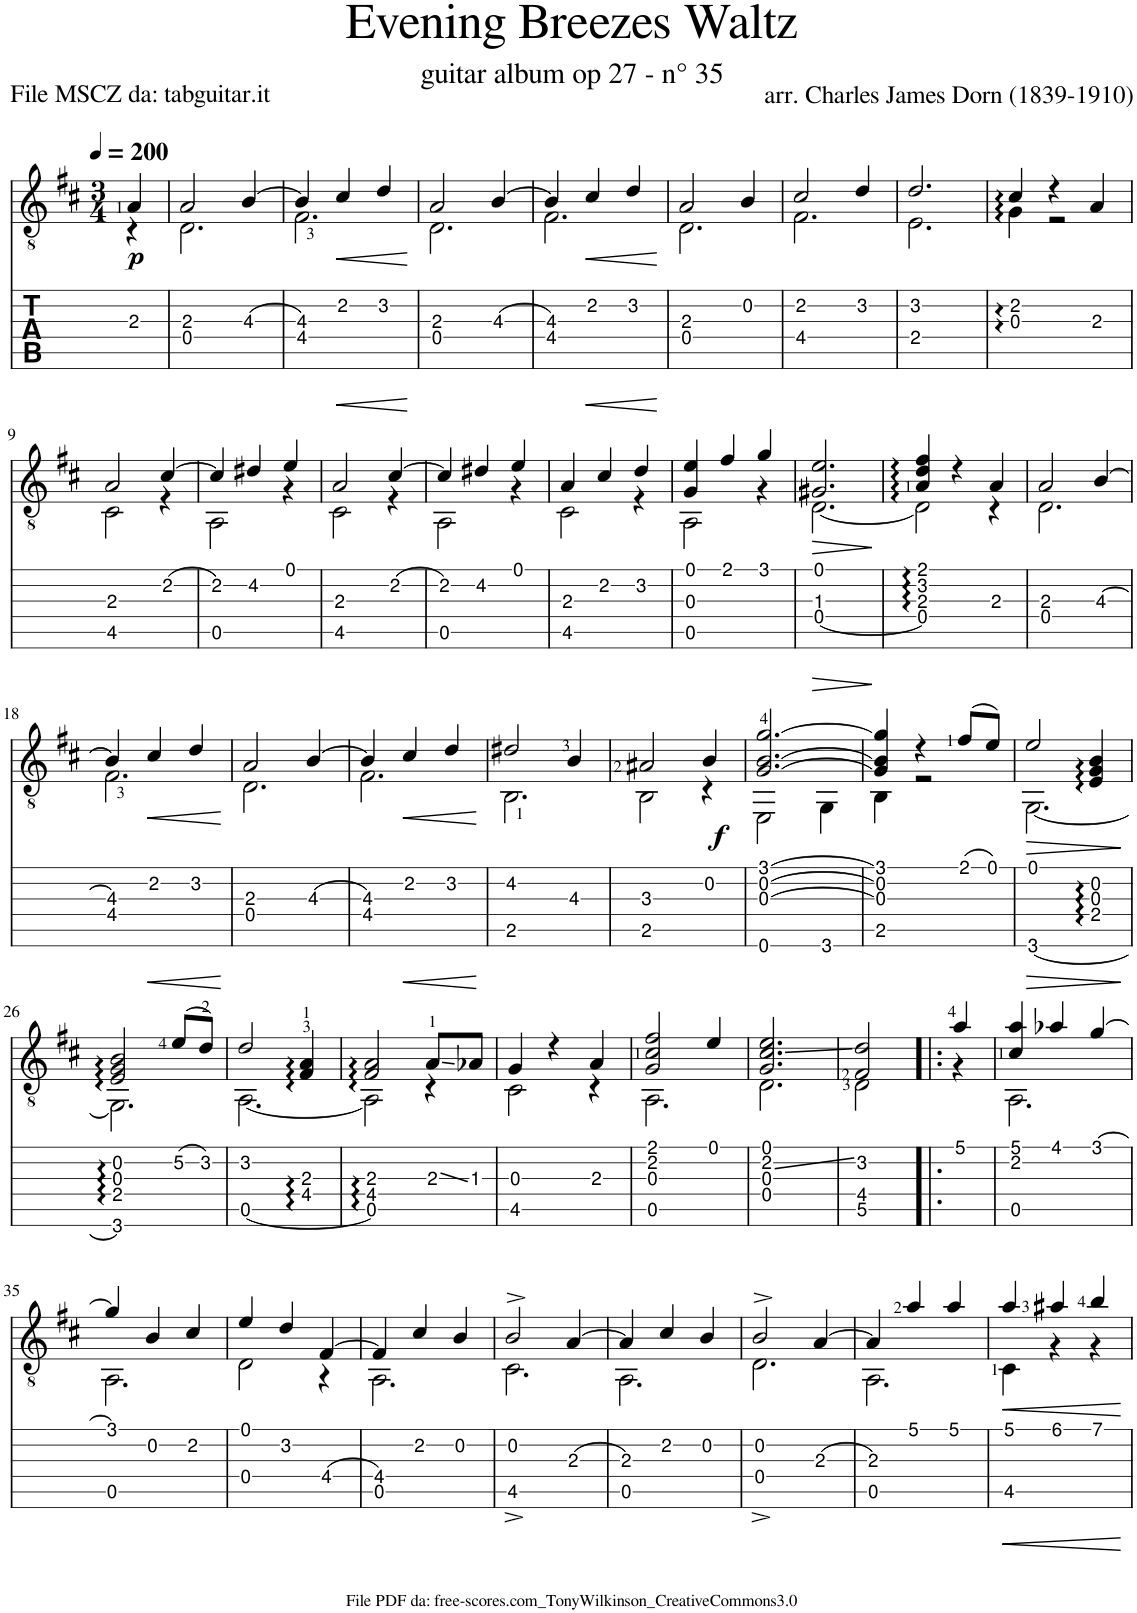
**kern	**kern	**dynam
*part1	*part1	*part1
*staff2	*staff1	*staff1/2
*I"Guitar	*	*
*I'Guit.	*	*
*stria6	*	*
*	*clefGv2	*
*k[f#c#]	*k[f#c#]	*
*M3/4	*M3/4	*
*MM200	*MM200	*
=	=	=
*^	*^	*
!	!	!	!	!LO:DY:b
4A	4r	4A/	4r	p
=1	=1	=1	=1	=1
2A	2.D	2A/	2.D\	.
[4B	.	[4B/	.	.
=2	=2	=2	=2	=2
4B]	2.F#	4B/]	2.F#\	.
!	!	!	!	!LO:HP:b
4c#	.	4c#/	.	<
4d	.	4d/	.	.
*v	*v	*	*	*
*	*v	*v	*
.	.	[
=3	=3	=3
*^	*^	*
2A	2.D	2A/	2.D\	.
[4B	.	[4B/	.	.
=4	=4	=4	=4	=4
4B]	2.F#	4B/]	2.F#\	.
!	!	!	!	!LO:HP:b
4c#	.	4c#/	.	<
4d	.	4d/	.	.
*v	*v	*	*	*
*	*v	*v	*
.	.	[
=5	=5	=5
*^	*^	*
2A	2.D	2A/	2.D\	.
4B	.	4B/	.	.
=6	=6	=6	=6	=6
2c#	2.F#	2c#/	2.F#\	.
4d	.	4d/	.	.
=7	=7	=7	=7	=7
2.d	2.E	2.d/	2.E\	.
=8	=8	=8	=8	=8
4c#:	4G:	4c#/	4G\	.
4r	2r	4r	2r	.
4A	.	4A/	.	.
!!LO:LB:g=z	!!
=9	=9	=9	=9	=9
2A	2C#	2A/	2C#\	.
[4c#	4r	[4c#/	4r	.
=10	=10	=10	=10	=10
4c#]	2AA	4c#/]	2AA\	.
4d#	.	4d#X/	.	.
4e	4r	4e/	4r	.
=11	=11	=11	=11	=11
2A	2C#	2A/	2C#\	.
[4c#	4r	[4c#/	4r	.
=12	=12	=12	=12	=12
4c#]	2AA	4c#/]	2AA\	.
4d#	.	4d#X/	.	.
4e	4r	4e/	4r	.
=13	=13	=13	=13	=13
4A	2C#	4A/	2C#\	.
4c#	.	4c#/	.	.
4d	4r	4d/	4r	.
=14	=14	=14	=14	=14
4G 4e	2AA	4G/ 4e/	2AA\	.
4f#	.	4f#/	.	.
4g	4r	4g/	4r	.
=15	=15	=15	=15	=15
!	!	!	!	!LO:HP:b
2.G# 2.e	[2.D	2.G#X/ 2.e/	[2.D\	>
*v	*v	*	*	*
*	*v	*v	*
.	.	]
=16	=16	=16
*^	*^	*
4A 4d 4f#	2D]	4A/ 4d/ 4f#/	2D\]	.
4r	.	4r	.	.
4A	4r	4A/	4r	.
=17	=17	=17	=17	=17
2A	2.D	2A/	2.D\	.
[4B	.	[4B/	.	.
!!LO:LB:g=z	!!
=18	=18	=18	=18	=18
4B]	2.F#	4B/]	2.F#\	.
!	!	!	!	!LO:HP:b
4c#	.	4c#/	.	<
4d	.	4d/	.	.
*v	*v	*	*	*
*	*v	*v	*
.	.	[
=19	=19	=19
*^	*^	*
2A	2.D	2A/	2.D\	.
[4B	.	[4B/	.	.
=20	=20	=20	=20	=20
4B]	2.F#	4B/]	2.F#\	.
!	!	!	!	!LO:HP:b
4c#	.	4c#/	.	<
4d	.	4d/	.	.
*v	*v	*	*	*
*	*v	*v	*
.	.	[
=21	=21	=21
*^	*^	*
2d#	2.BB	2d#X/	2.BB\	.
4B	.	4B/	.	.
=22	=22	=22	=22	=22
2A#	2BB	2A#X/	2BB\	.
!	!	!	!	!LO:DY:a=2
4B	4r	4B/	4r	f
=23	=23	=23	=23	=23
[2.G [2.B [2.g	2EE	[2.G/ [2.B/ [2.g/	2EE\	.
.	4GG	.	4GG\	.
=24	=24	=24	=24	=24
4G] 4B] 4g]	4BB	4G/] 4B/] 4g/]	4BB\	.
4r	2r	4r	2r	.
8f#L	.	(8f#/L	.	.
8eJ	.	8e/J)	.	.
=25	=25	=25	=25	=25
!	!	!	!	!LO:HP:b
2e	[2.GG	2e/	[2.GG\	>
4E 4G 4B	.	4E/ 4G/ 4B/	.	.
*v	*v	*	*	*
*	*v	*v	*
.	.	]
!!LO:LB:g=z
=26	=26	=26
*^	*^	*
2E 2G 2B	2.GG]	2E/ 2G/ 2B/	2.GG\]	.
8eL	.	(8e/L	.	.
8dJ	.	8d/J)	.	.
=27	=27	=27	=27	=27
2d	[2.AA	2d/	[2.AA\	.
4F# 4A	.	4F#/ 4A/	.	.
=28	=28	=28	=28	=28
2F# 2A	2AA]	2F#/ 2A/	2AA\]	.
8AL	4r	8A/L	4r	.
8A-J	.	8A-X/J	.	.
=29	=29	=29	=29	=29
4G	2C#	4G/	2C#\	.
4r	.	4r	.	.
4A	4r	4A/	4r	.
=30	=30	=30	=30	=30
2G 2c# 2f#	2.AA	2G/ 2c#/ 2f#/	2.AA\	.
4e	.	4e/	.	.
=31	=31	=31	=31	=31
2.G 2.c# 2.e	2.D	2.G/ 2.c#/ 2.e/	2.D\	.
=32	=32	=32	=32	=32
2F# 2d	2D	2F#/ 2d/	2D\	.
=33!|:	=33!|:	=33!|:	=33!|:	=33!|:
4a	4r	4a/	4r	.
=34	=34	=34	=34	=34
4c# 4a	2.AA	4c#/ 4a/	2.AA\	.
4a-	.	4a-X/	.	.
[4g	.	[4g/	.	.
!!LO:LB:g=z	!!
=35	=35	=35	=35	=35
4g]	2.AA	4g/]	2.AA\	.
4B	.	4B/	.	.
4c#	.	4c#/	.	.
=36	=36	=36	=36	=36
4e	2D	4e/	2D\	.
4d	.	4d/	.	.
[4F#	4r	[4F#/	4r	.
=37	=37	=37	=37	=37
4F#]	2.AA	4F#/]	2.AA\	.
4c#	.	4c#/	.	.
4B	.	4B/	.	.
=38	=38	=38	=38	=38
2B^	2.C#	2B^/	2.C#\	.
[4A	.	[4A/	.	.
=39	=39	=39	=39	=39
4A]	2.AA	4A/]	2.AA\	.
4c#	.	4c#/	.	.
4B	.	4B/	.	.
=40	=40	=40	=40	=40
2B^	2.D	2B^/	2.D\	.
[4A	.	[4A/	.	.
=41	=41	=41	=41	=41
4A]	2.AA	4A/]	2.AA\	.
4a	.	4a/	.	.
4a	.	4a/	.	.
=42	=42	=42	=42	=42
!	!	!	!	!LO:HP:b
4a	4C#	4a/	4C#\	<
4a#	4r	4a#X/	4r	.
4b	4r	4b/	4r	.
*v	*v	*	*	*
*	*v	*v	*
.	.	[
=	=	=
*-	*-	*-
